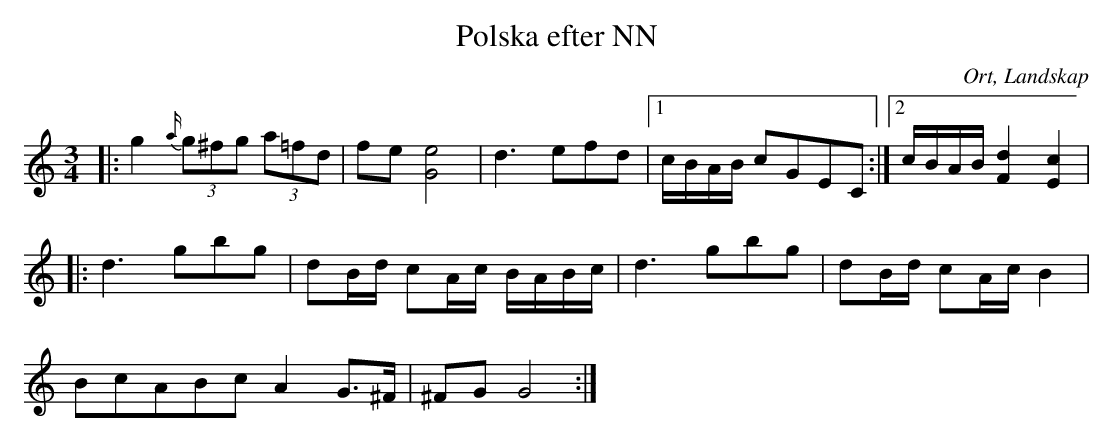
X:1
T:Polska efter NN
O:Ort, Landskap
M:3/4
L:1/8
K:C
|:g2 {a/}(3g^fg (3a=fd|fe [G4e4]|d3 efd|1c/B/A/B/ cGEC:|2 c/B/A/B/ [F2d2][E2c2]|
|:d3 gbg| dB/d/ cA/c/ B/A/B/c/| d3 gbg| dB/d/ cA/c/ B2|
B/5c/5A/5B/5c/5 A2 G>^F | ^FG G4 :|
